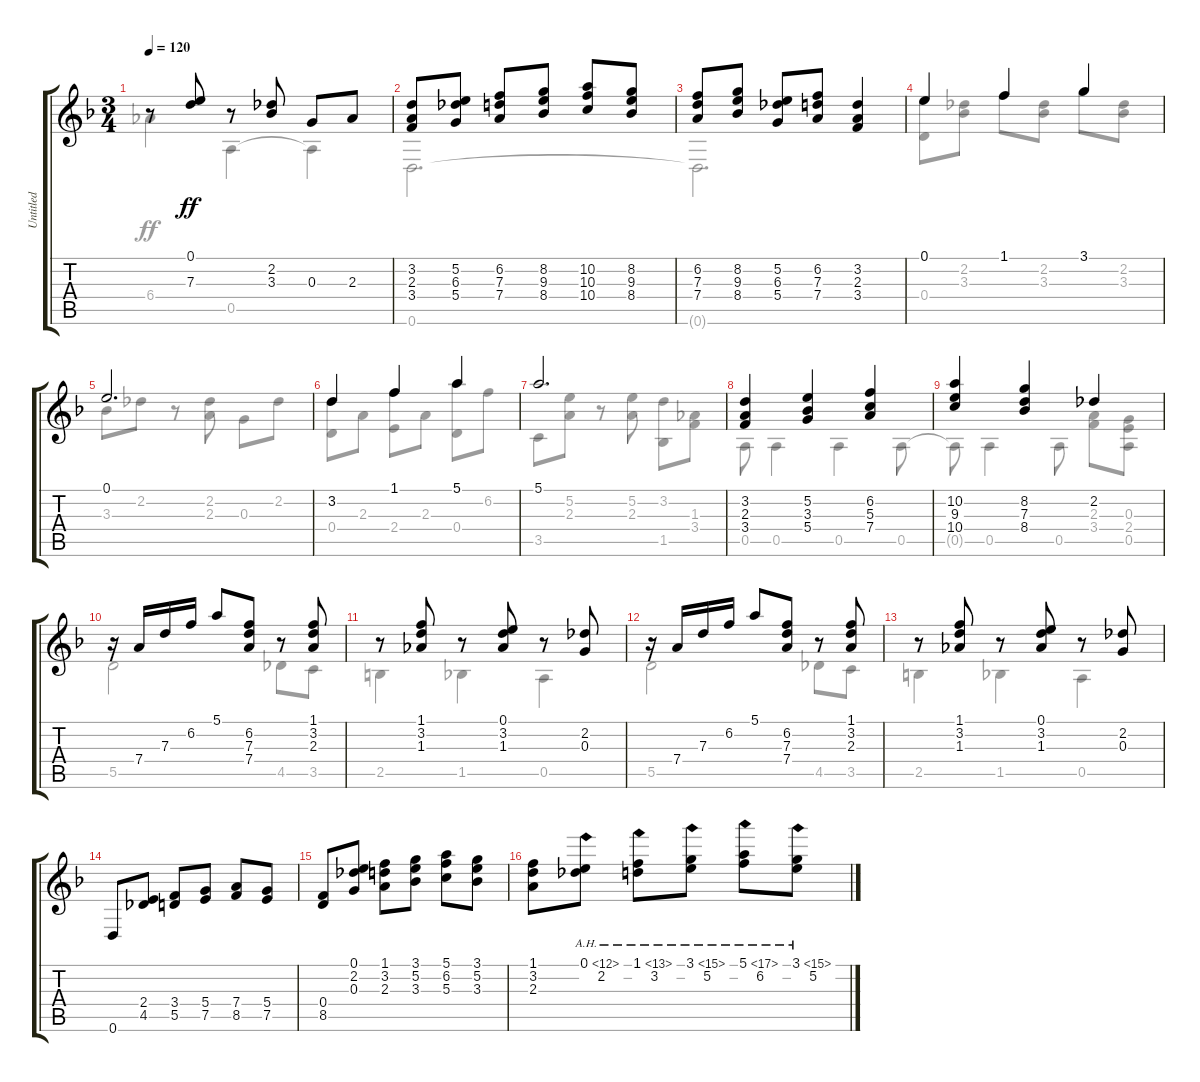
\track ("Untitled" "Untitled") {instrument acousticguitarnylon}
\staff {score tabs}
\tuning (E4 B3 G3 D3 A2 D2) {hide}
\voice
\ts (3 4)
\tempo 120
\clef g2
\ks f
r.8{dy ff} (0.1 7.3).8 r.8 (2.2 3.3).8 0.3.8 2.3.8 |
(3.2 2.3 3.4).8 (5.2 6.3 5.4).8 (6.2 7.3 7.4).8 (8.2 9.3 8.4).8 (10.2 10.3 10.4).8 (8.2 9.3 8.4).8 |
(6.2 7.3 7.4).8 (8.2 9.3 8.4).8 (5.2 6.3 5.4).8 (6.2 7.3 7.4).8 (3.2 2.3 3.4).4 |
0.1.4 1.1.4 3.1.4 |
0.1.2{d} |
3.2.4 1.1.4 5.1.4 |
5.1.2{d} |
(3.2 2.3 3.4).4 (5.2 3.3 5.4).4 (6.2 5.3 7.4).4 |
(10.2 9.3 10.4).4 (8.2 7.3 8.4).4 2.2.4 |
r.16 7.4.16 7.3.16 6.2.16 5.1.8 (6.2 7.3 7.4).8 r.8 (1.1 3.2 2.3).8 |
r.8 (1.1 3.2 1.3).8 r.8 (0.1 3.2 1.3).8 r.8 (2.2 0.3).8 |
r.16 7.4.16 7.3.16 6.2.16 5.1.8 (6.2 7.3 7.4).8 r.8 (1.1 3.2 2.3).8 |
r.8 (1.1 3.2 1.3).8 r.8 (0.1 3.2 1.3).8 r.8 (2.2 0.3).8 |
0.6.8 (2.4 4.5).8 (3.4 5.5).8 (5.4 7.5).8 (7.4 8.5).8 (5.4 7.5).8 |
(0.4 8.5).8 (0.1 2.2 0.3).8 (1.1 3.2 2.3).8 (3.1 5.2 3.3).8 (5.1 6.2 5.3).8 (3.1 5.2 3.3).8 |
(1.1 3.2 2.3).8 (0.1{ah 12} 2.2).8 (1.1{ah 12} 3.2).8 (3.1{ah 12} 5.2).8 (5.1{ah 12} 6.2).8 (3.1{ah 12} 5.2).8
\voice
\clef g2
\ottava regular
\simile none
\ks f
6.4.4{dy ff} 0.5.4 0.5{t}.4 |
0.6.2{d} |
0.6{t}.2{d} |
(0.1 0.4).8 (2.2 3.3).8 1.1.8 (2.2 3.3).8 3.1.8 (2.2 3.3).8 |
3.3.8 2.2.8 r.8 (2.2 2.3).8 0.3.8 2.2.8 |
(3.2 0.4).8 2.3.8 (1.1 2.4).8 2.3.8 (5.1 0.4).8 6.2.8 |
3.5.8 (5.2 2.3).8 r.8 (5.2 2.3).8 (3.2 1.5).8 (1.3 3.4).8 |
0.5.8 0.5.4 0.5.4 0.5.8 |
0.5{t}.8 0.5.4 0.5.8 (2.3 3.4).8 (0.3 2.4 0.5).8 |
5.5.2 4.5.8 3.5.8 |
2.5.4 1.5.4 0.5.4 |
5.5.2 4.5.8 3.5.8 |
2.5.4 1.5.4 0.5.4 |
|
|
